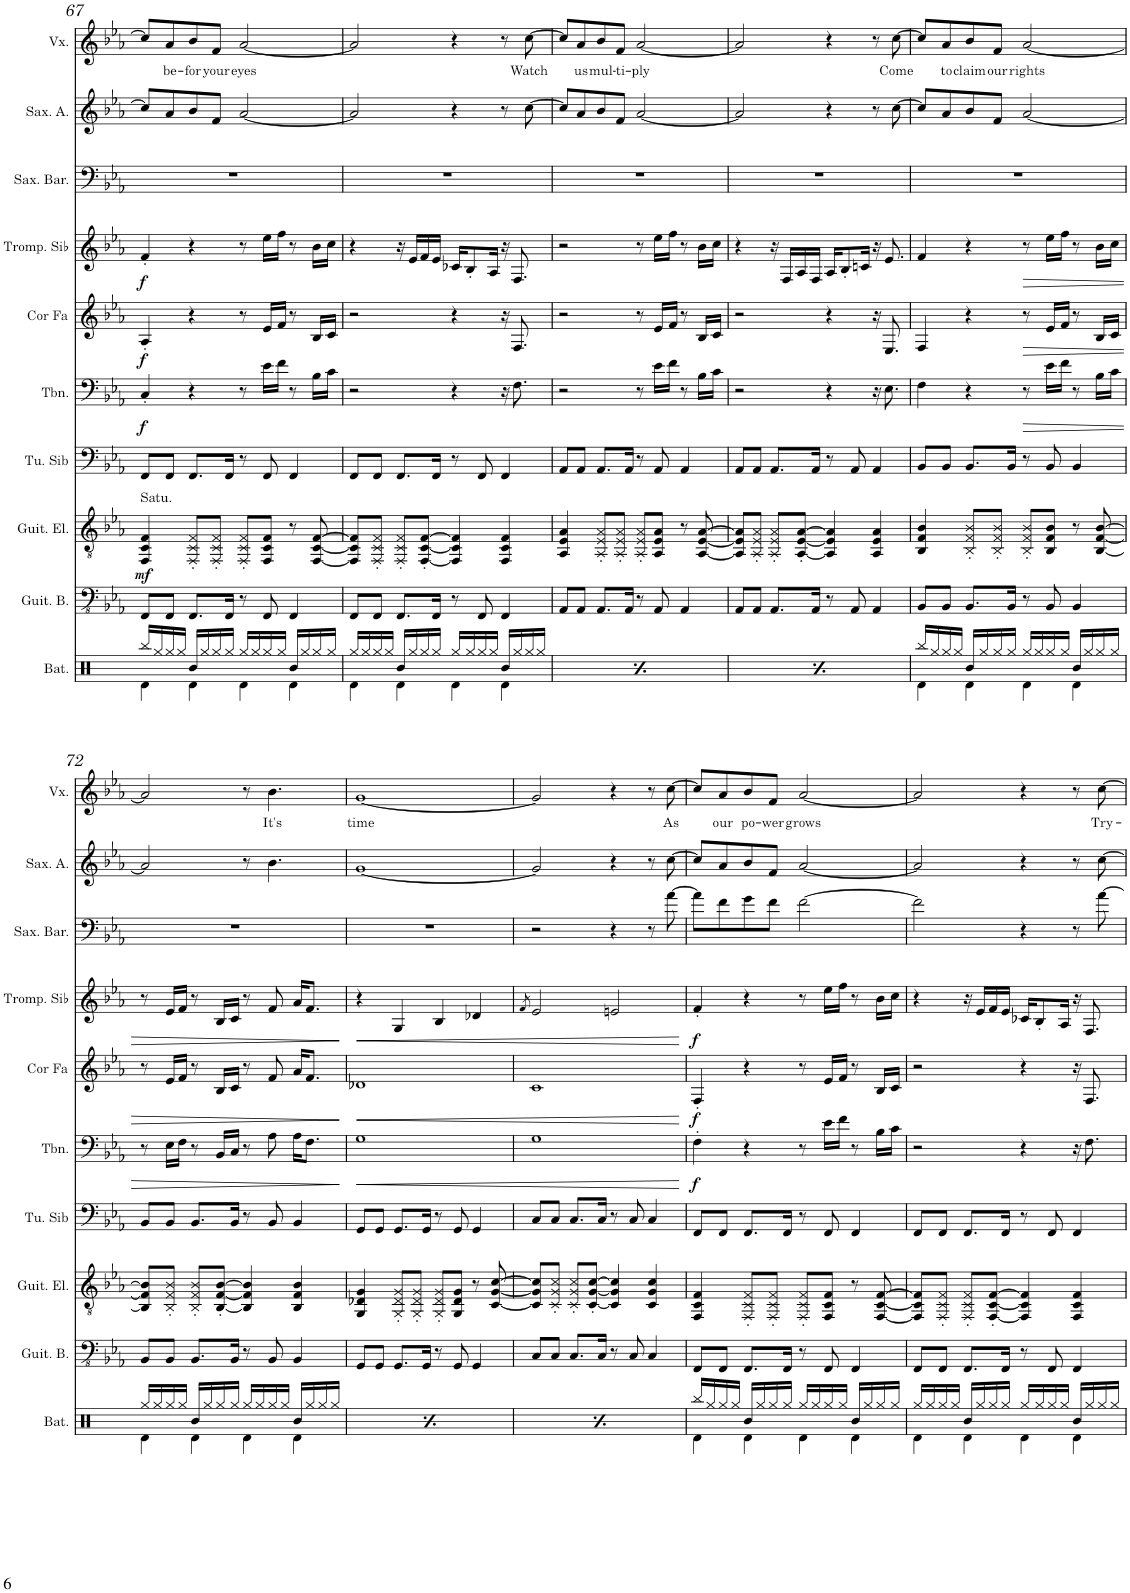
**kern	**kern	**dynam	**kern	**kern	**dynam	**kern	**dynam	**kern	**dynam	**kern	**kern	**kern	**text
*part9	*part8	*part8	*part7	*part6	*part6	*part5	*part5	*part4	*part4	*part3	*part2	*part1	*part1
*staff9	*staff8	*staff8	*staff7	*staff6	*staff6	*staff5	*staff5	*staff4	*staff4	*staff3	*staff2	*staff1	*staff1
*I"Guitare basse	*I"Guitare électrique	*	*I"Tuba en Sib	*I"Trombone	*	*I"Cor en Fa	*	*I"Trompette en Sib	*	*I"Saxophone Baryton	*I"Saxophone Alto	*I"Voix	*
*I'Guit. B.	*I'Guit. El.	*	*I'Tu. Sib	*I'Tbn.	*	*I'Cor Fa	*	*I'Tromp. Sib	*	*I'Sax. Bar.	*I'Sax. A.	*I'Vx.	*
!!LO:PB:g=z
*clefFv4	*clefGv2	*	*clefF4	*clefF4	*	*clefG2	*	*clefG2	*	*clefF4	*clefG2	*clefG2	*
*	*	*	*	*	*	*ITrd4c7	*	*ITrd1c2	*	*ITrd12c21	*ITrd5c9	*	*
*k[b-e-a-]	*k[b-e-a-]	*	*k[b-e-a-]	*k[b-e-a-]	*	*k[b-e-a-]	*	*k[b-e-a-]	*	*k[b-e-a-]	*k[b-e-a-]	*k[b-e-a-]	*
=67	=67	=67	=67	=67	=67	=67	=67	=67	=67	=67	=67	=67	=67
!	!LO:TX:a:t=Satu.	!	!	!	!	!	!	!	!	!	!	!	!
!	!	!LO:DY:b	!	!	!LO:DY:b	!	!LO:DY:b	!	!LO:DY:b	!	!	!	!
8FFF/L	4FF/ 4C/ 4F/	mf	8FF/L	4C'/	f	4A-'/	f	4f'/	f	1r	8cc/L]	8cc/L]	.
!	!	!	!	!	!	!	!	!	!	!	!	!	!LO:LY:b
8FFF/J	.	.	8FF/J	.	.	.	.	.	.	.	8a-/	8a-/	be-
!	!	!	!	!	!	!	!	!	!	!	!	!	!LO:LY:b
8.FFF/L	8FF/' 8C/' 8F/'L	.	8.FF/L	4r	.	4r	.	4r	.	.	8b-/	8b-/	-for
!	!	!	!	!	!	!	!	!	!	!	!	!	!LO:LY:b
.	8FF/' 8C/' 8F/'J	.	.	.	.	.	.	.	.	.	8f/J	8f/J	your
16FFF/Jk	.	.	16FF/Jk	.	.	.	.	.	.	.	.	.	.
!	!	!	!	!	!	!	!	!	!	!	!	!	!LO:LY:b
8r	8FF/' 8C/' 8F/'L	.	8r	8r	.	8r	.	8r	.	.	[2a-/	[2a-/	eyes
8FFF/	8FF/ 8C/ 8F/J	.	8FF/	16e-\LL	.	16e-/LL	.	16ee-\LL	.	.	.	.	.
.	.	.	.	16f\JJ	.	16f/JJ	.	16ff\JJ	.	.	.	.	.
4FFF/	8r	.	4FF/	8r	.	8r	.	8r	.	.	.	.	.
.	[8FF/ [8C/ [8F/	.	.	16B-\LL	.	16B-/LL	.	16b-\LL	.	.	.	.	.
.	.	.	.	16c\JJ	.	16c/JJ	.	16cc\JJ	.	.	.	.	.
=68	=68	=68	=68	=68	=68	=68	=68	=68	=68	=68	=68	=68	=68
8FFF/L	8FF/] 8C/] 8F/]L	.	8FF/L	2r	.	2r	.	4r	.	1r	2a-/]	2a-/]	.
8FFF/J	8FF/' 8C/' 8F/'J	.	8FF/J	.	.	.	.	.	.	.	.	.	.
8.FFF/L	8FF/' 8C/' 8F/'L	.	8.FF/L	.	.	.	.	16r	.	.	.	.	.
.	.	.	.	.	.	.	.	16e-/LL	.	.	.	.	.
.	[8FF/' [8C/' [8F/'J	.	.	.	.	.	.	16f/	.	.	.	.	.
16FFF/Jk	.	.	16FF/Jk	.	.	.	.	16e-/JJ	.	.	.	.	.
8r	4FF/] 4C/] 4F/]	.	8r	4r	.	4r	.	16c-X/KL	.	.	4r	4r	.
.	.	.	.	.	.	.	.	8B-'/	.	.	.	.	.
8FFF/	.	.	8FF/	.	.	.	.	.	.	.	.	.	.
.	.	.	.	.	.	.	.	16A-/Jk	.	.	.	.	.
4FFF/	4FF/ 4C/ 4F/	.	4FF/	16r	.	16r	.	16r	.	.	8r	8r	.
.	.	.	.	8.F\	.	8.F/	.	8.F/	.	.	.	.	.
!	!	!	!	!	!	!	!	!	!	!	!	!	!LO:LY:b
.	.	.	.	.	.	.	.	.	.	.	[8cc\	[8cc\	Watch
=69	=69	=69	=69	=69	=69	=69	=69	=69	=69	=69	=69	=69	=69
8AAA-/L	4AA-/ 4E-/ 4A-/	.	8AA-/L	2r	.	2r	.	2r	.	1r	8cc/L]	8cc/L]	.
!	!	!	!	!	!	!	!	!	!	!	!	!	!LO:LY:b
8AAA-/J	.	.	8AA-/J	.	.	.	.	.	.	.	8a-/	8a-/	us
!	!	!	!	!	!	!	!	!	!	!	!	!	!LO:LY:b
8.AAA-/L	8AA-/' 8E-/' 8A-/'L	.	8.AA-/L	.	.	.	.	.	.	.	8b-/	8b-/	mul-
!	!	!	!	!	!	!	!	!	!	!	!	!	!LO:LY:b
.	8AA-/' 8E-/' 8A-/'J	.	.	.	.	.	.	.	.	.	8f/J	8f/J	-ti-
16AAA-/Jk	.	.	16AA-/Jk	.	.	.	.	.	.	.	.	.	.
!	!	!	!	!	!	!	!	!	!	!	!	!	!LO:LY:b
8r	8AA-/' 8E-/' 8A-/'L	.	8r	8r	.	8r	.	8r	.	.	[2a-/	[2a-/	-ply
8AAA-/	8AA-/ 8E-/ 8A-/J	.	8AA-/	16e-\LL	.	16e-/LL	.	16ee-\LL	.	.	.	.	.
.	.	.	.	16f\JJ	.	16f/JJ	.	16ff\JJ	.	.	.	.	.
4AAA-/	8r	.	4AA-/	8r	.	8r	.	8r	.	.	.	.	.
.	[8AA-/ [8E-/ [8A-/	.	.	16B-\LL	.	16B-/LL	.	16b-\LL	.	.	.	.	.
.	.	.	.	16c\JJ	.	16c/JJ	.	16cc\JJ	.	.	.	.	.
=70	=70	=70	=70	=70	=70	=70	=70	=70	=70	=70	=70	=70	=70
8AAA-/L	8AA-/] 8E-/] 8A-/]L	.	8AA-/L	2r	.	2r	.	4r	.	1r	2a-/]	2a-/]	.
8AAA-/J	8AA-/' 8E-/' 8A-/'J	.	8AA-/J	.	.	.	.	.	.	.	.	.	.
8.AAA-/L	8AA-/' 8E-/' 8A-/'L	.	8.AA-/L	.	.	.	.	16r	.	.	.	.	.
.	.	.	.	.	.	.	.	16F/LL	.	.	.	.	.
.	[8AA-/' [8E-/' [8A-/'J	.	.	.	.	.	.	16A-/	.	.	.	.	.
16AAA-/Jk	.	.	16AA-/Jk	.	.	.	.	16F/JJ	.	.	.	.	.
8r	4AA-/] 4E-/] 4A-/]	.	8r	4r	.	4r	.	16A-/KL	.	.	4r	4r	.
.	.	.	.	.	.	.	.	8B-'/	.	.	.	.	.
8AAA-/	.	.	8AA-/	.	.	.	.	.	.	.	.	.	.
.	.	.	.	.	.	.	.	16cn/Jk	.	.	.	.	.
4AAA-/	4AA-/ 4E-/ 4A-/	.	4AA-/	16r	.	16r	.	16r	.	.	8r	8r	.
.	.	.	.	8.E-\	.	8.E-/	.	8.e-/	.	.	.	.	.
!	!	!	!	!	!	!	!	!	!	!	!	!	!LO:LY:b
.	.	.	.	.	.	.	.	.	.	.	[8cc\	[8cc\	Come
=71	=71	=71	=71	=71	=71	=71	=71	=71	=71	=71	=71	=71	=71
8BBB-/L	4BB-/ 4F/ 4B-/	.	8BB-/L	4F\	.	4F/	.	4f/	.	1r	8cc/L]	8cc/L]	.
!	!	!	!	!	!	!	!	!	!	!	!	!	!LO:LY:b
8BBB-/J	.	.	8BB-/J	.	.	.	.	.	.	.	8a-/	8a-/	to
!	!	!	!	!	!	!	!	!	!	!	!	!	!LO:LY:b
8.BBB-/L	8BB-/' 8F/' 8B-/'L	.	8.BB-/L	4r	.	4r	.	4r	.	.	8b-/	8b-/	claim
!	!	!	!	!	!	!	!	!	!	!	!	!	!LO:LY:b
.	8BB-/' 8F/' 8B-/'J	.	.	.	.	.	.	.	.	.	8f/J	8f/J	our
16BBB-/Jk	.	.	16BB-/Jk	.	.	.	.	.	.	.	.	.	.
!	!	!	!	!	!LO:HP:b	!	!LO:HP:b	!	!LO:HP:b	!	!	!	!LO:LY:b
8r	8BB-/' 8F/' 8B-/'L	.	8r	8r	>	8r	>	8r	>	.	[2a-/	[2a-/	rights
8BBB-/	8BB-/ 8F/ 8B-/J	.	8BB-/	16e-\LL	.	16e-/LL	.	16ee-\LL	.	.	.	.	.
.	.	.	.	16f\JJ	.	16f/JJ	.	16ff\JJ	.	.	.	.	.
4BBB-/	8r	.	4BB-/	8r	.	8r	.	8r	.	.	.	.	.
.	[8BB-/ [8F/ [8B-/	.	.	16B-\LL	.	16B-/LL	.	16b-\LL	.	.	.	.	.
.	.	.	.	16c\JJ	.	16c/JJ	.	16cc\JJ	.	.	.	.	.
!!LO:LB:g=z
=72	=72	=72	=72	=72	=72	=72	=72	=72	=72	=72	=72	=72	=72
8BBB-/L	8BB-/] 8F/] 8B-/]L	.	8BB-/L	8r	.	8r	.	8r	.	1r	2a-/]	2a-/]	.
8BBB-/J	8BB-/' 8F/' 8B-/'J	.	8BB-/J	16E-\LL	.	16e-/LL	.	16e-/LL	.	.	.	.	.
.	.	.	.	16F\JJ	.	16f/JJ	.	16f/JJ	.	.	.	.	.
8.BBB-/L	8BB-/' 8F/' 8B-/'L	.	8.BB-/L	8r	.	8r	.	8r	.	.	.	.	.
.	[8BB-/' [8F/' [8B-/'J	.	.	16BB-/LL	.	16B-/LL	.	16B-/LL	.	.	.	.	.
16BBB-/Jk	.	.	16BB-/Jk	16C/JJ	.	16c/JJ	.	16c/JJ	.	.	.	.	.
8r	4BB-/] 4F/] 4B-/]	.	8r	8r	.	8r	.	8r	.	.	8r	8r	.
!	!	!	!	!	!	!	!	!	!	!	!	!	!LO:LY:b
8BBB-/	.	.	8BB-/	8A-\	.	8f/	.	8f/	.	.	4.b-\	4.b-\	It's
4BBB-/	4BB-/ 4F/ 4B-/	.	4BB-/	16A-\KL	.	16a-/KL	.	16a-/KL	.	.	.	.	.
.	.	.	.	8.F\J	.	8.f/J	.	8.f/J	.	.	.	.	.
.	.	.	.	.	]	.	]	.	]	.	.	.	.
=73	=73	=73	=73	=73	=73	=73	=73	=73	=73	=73	=73	=73	=73
!	!	!	!	!	!LO:HP:b	!	!LO:HP:b	!	!LO:HP:b	!	!	!	!LO:LY:b
8GGG/L	4GG/ 4D-X/ 4G/	.	8GG/L	1G	<	1d-X	<	4r	<	1r	[1g	[1g	time
8GGG/J	.	.	8GG/J	.	.	.	.	.	.	.	.	.	.
8.GGG/L	8GG/' 8D-/' 8G/'L	.	8.GG/L	.	.	.	.	4G/	.	.	.	.	.
.	8GG/' 8D-/' 8G/'J	.	.	.	.	.	.	.	.	.	.	.	.
16GGG/Jk	.	.	16GG/Jk	.	.	.	.	.	.	.	.	.	.
8r	8GG/' 8D-/' 8G/'L	.	8r	.	.	.	.	4B-/	.	.	.	.	.
8GGG/	8GG/ 8D-/ 8G/J	.	8GG/	.	.	.	.	.	.	.	.	.	.
4GGG/	8r	.	4GG/	.	.	.	.	4d-X/	.	.	.	.	.
.	[8C/ [8G/ [8c/	.	.	.	.	.	.	.	.	.	.	.	.
=74	=74	=74	=74	=74	=74	=74	=74	=74	=74	=74	=74	=74	=74
.	.	.	.	.	.	.	.	8qf/	.	.	.	.	.
8CC/L	8C/] 8G/] 8c/]L	.	8C/L	1G	.	1c	.	2e-/	.	2r	2g/]	2g/]	.
8CC/J	8C/' 8G/' 8c/'J	.	8C/J	.	.	.	.	.	.	.	.	.	.
8.CC/L	8C/' 8G/' 8c/'L	.	8.C/L	.	.	.	.	.	.	.	.	.	.
.	[8C/' [8G/' [8c/'J	.	.	.	.	.	.	.	.	.	.	.	.
16CC/Jk	.	.	16C/Jk	.	.	.	.	.	.	.	.	.	.
8r	4C/] 4G/] 4c/]	.	8r	.	.	.	.	2en/	.	4r	4r	4r	.
8CC/	.	.	8C/	.	.	.	.	.	.	.	.	.	.
4CC/	4C/ 4G/ 4c/	.	4C/	.	.	.	.	.	.	8r	8r	8r	.
!	!	!	!	!	!	!	!	!	!	!	!	!	!LO:LY:b
.	.	.	.	.	.	.	.	.	.	[8a-\	[8cc\	[8cc\	As
.	.	.	.	.	[	.	[	.	[	.	.	.	.
=75	=75	=75	=75	=75	=75	=75	=75	=75	=75	=75	=75	=75	=75
!	!	!	!	!	!LO:DY:b	!	!LO:DY:b	!	!LO:DY:b	!	!	!	!
8FFF/L	4FF/ 4C/ 4F/	.	8FF/L	4F'\	f	4F'/	f	4f'/	f	8a-\L]	8cc/L]	8cc/L]	.
!	!	!	!	!	!	!	!	!	!	!	!	!	!LO:LY:b
8FFF/J	.	.	8FF/J	.	.	.	.	.	.	8f\	8a-/	8a-/	our
!	!	!	!	!	!	!	!	!	!	!	!	!	!LO:LY:b
8.FFF/L	8FF/' 8C/' 8F/'L	.	8.FF/L	4r	.	4r	.	4r	.	8g\	8b-/	8b-/	po-
!	!	!	!	!	!	!	!	!	!	!	!	!	!LO:LY:b
.	8FF/' 8C/' 8F/'J	.	.	.	.	.	.	.	.	8f\J	8f/J	8f/J	-wer
16FFF/Jk	.	.	16FF/Jk	.	.	.	.	.	.	.	.	.	.
!	!	!	!	!	!	!	!	!	!	!	!	!	!LO:LY:b
8r	8FF/' 8C/' 8F/'L	.	8r	8r	.	8r	.	8r	.	[2f\	[2a-/	[2a-/	grows
8FFF/	8FF/ 8C/ 8F/J	.	8FF/	16e-\LL	.	16e-/LL	.	16ee-\LL	.	.	.	.	.
.	.	.	.	16f\JJ	.	16f/JJ	.	16ff\JJ	.	.	.	.	.
4FFF/	8r	.	4FF/	8r	.	8r	.	8r	.	.	.	.	.
.	[8FF/ [8C/ [8F/	.	.	16B-\LL	.	16B-/LL	.	16b-\LL	.	.	.	.	.
.	.	.	.	16c\JJ	.	16c/JJ	.	16cc\JJ	.	.	.	.	.
=76	=76	=76	=76	=76	=76	=76	=76	=76	=76	=76	=76	=76	=76
8FFF/L	8FF/] 8C/] 8F/]L	.	8FF/L	2r	.	2r	.	4r	.	2f\]	2a-/]	2a-/]	.
8FFF/J	8FF/' 8C/' 8F/'J	.	8FF/J	.	.	.	.	.	.	.	.	.	.
8.FFF/L	8FF/' 8C/' 8F/'L	.	8.FF/L	.	.	.	.	16r	.	.	.	.	.
.	.	.	.	.	.	.	.	16e-/LL	.	.	.	.	.
.	[8FF/' [8C/' [8F/'J	.	.	.	.	.	.	16f/	.	.	.	.	.
16FFF/Jk	.	.	16FF/Jk	.	.	.	.	16e-/JJ	.	.	.	.	.
8r	4FF/] 4C/] 4F/]	.	8r	4r	.	4r	.	16c-X/KL	.	4r	4r	4r	.
.	.	.	.	.	.	.	.	8B-'/	.	.	.	.	.
8FFF/	.	.	8FF/	.	.	.	.	.	.	.	.	.	.
.	.	.	.	.	.	.	.	16A-/Jk	.	.	.	.	.
4FFF/	4FF/ 4C/ 4F/	.	4FF/	16r	.	16r	.	16r	.	8r	8r	8r	.
.	.	.	.	8.F\	.	8.F/	.	8.F/	.	.	.	.	.
!	!	!	!	!	!	!	!	!	!	!	!	!	!LO:LY:b
.	.	.	.	.	.	.	.	.	.	[8a-\	[8cc\	[8cc\	Try-
=	=	=	=	=	=	=	=	=	=	=	=	=	=
*-	*-	*-	*-	*-	*-	*-	*-	*-	*-	*-	*-	*-	*-
